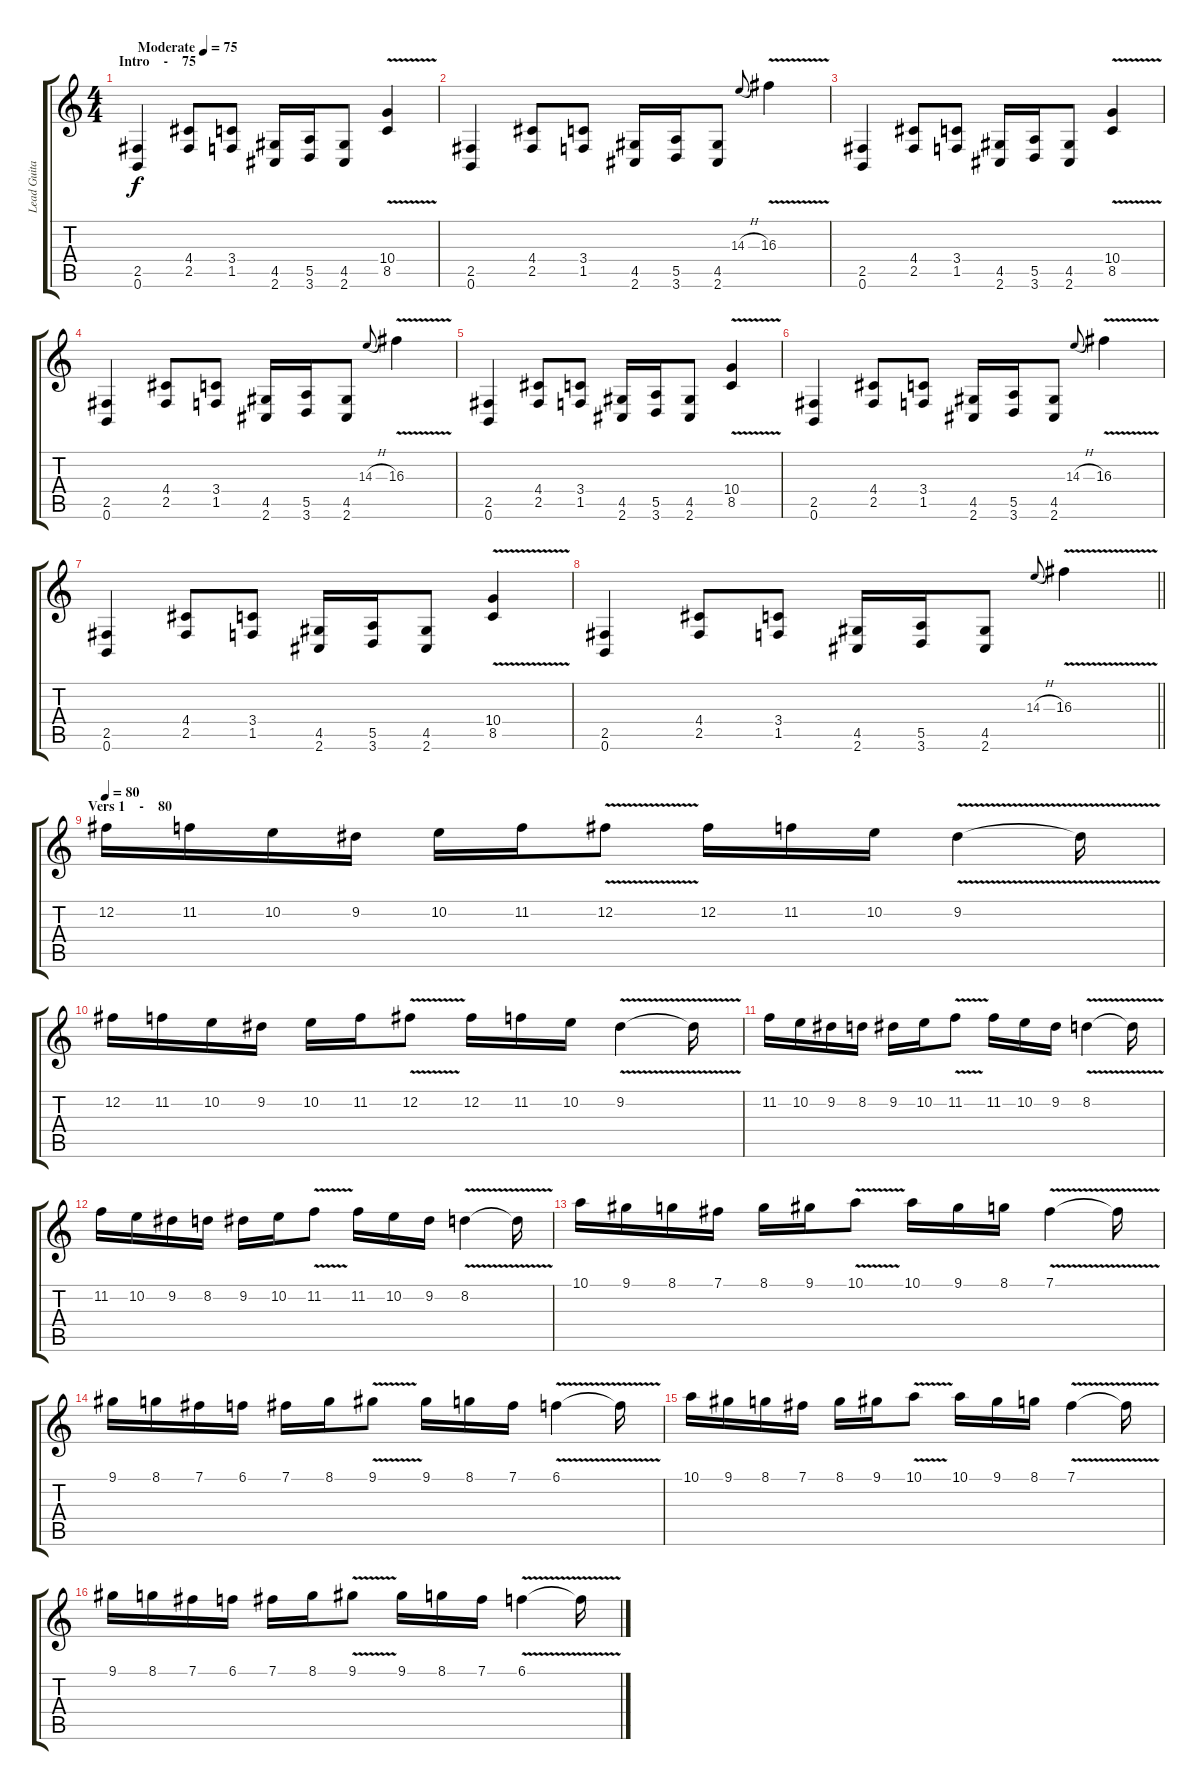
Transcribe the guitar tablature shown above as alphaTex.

\track ("Lead Guitar" "Lead Guita") {instrument distortionguitar}
\staff {score tabs}
\tuning (B3 Gb3 D3 A2 E2 B1) {hide}
\ts (4 4)
\section ("" "Intro    -    75")
\tempo (75 "Moderate")
\clef g2
\ks c
(2.5 0.6).4{dy f instrument distortionguitar} (4.4 2.5).8 (3.4 1.5).8 (4.5 2.6).16 (5.5 3.6).16 (4.5 2.6).8 (10.4{v} 8.5{v}).4 |
(2.5 0.6).4 (4.4 2.5).8 (3.4 1.5).8 (4.5 2.6).16 (5.5 3.6).16 (4.5 2.6).8 14.3{h}.8{gr onbeat} 16.3{v}.4 |
(2.5 0.6).4 (4.4 2.5).8 (3.4 1.5).8 (4.5 2.6).16 (5.5 3.6).16 (4.5 2.6).8 (10.4{v} 8.5{v}).4 |
(2.5 0.6).4 (4.4 2.5).8 (3.4 1.5).8 (4.5 2.6).16 (5.5 3.6).16 (4.5 2.6).8 14.3{h}.8{gr onbeat} 16.3{v}.4 |
(2.5 0.6).4 (4.4 2.5).8 (3.4 1.5).8 (4.5 2.6).16 (5.5 3.6).16 (4.5 2.6).8 (10.4{v} 8.5{v}).4 |
(2.5 0.6).4 (4.4 2.5).8 (3.4 1.5).8 (4.5 2.6).16 (5.5 3.6).16 (4.5 2.6).8 14.3{h}.8{gr onbeat} 16.3{v}.4 |
(2.5 0.6).4 (4.4 2.5).8 (3.4 1.5).8 (4.5 2.6).16 (5.5 3.6).16 (4.5 2.6).8 (10.4{v} 8.5{v}).4 |
\barLineRight lightlight
(2.5 0.6).4 (4.4 2.5).8 (3.4 1.5).8 (4.5 2.6).16 (5.5 3.6).16 (4.5 2.6).8 14.3{h}.8{gr onbeat} 16.3{v}.4 |
\section ("" "Vers 1    -    80")
\tempo 80
12.2.16 11.2.16 10.2.16 9.2.16 10.2.16 11.2.16 12.2{v}.8 12.2.16 11.2.16 10.2.16 9.2{v}.4 9.2{t}.16 |
12.2.16 11.2.16 10.2.16 9.2.16 10.2.16 11.2.16 12.2{v}.8 12.2.16 11.2.16 10.2.16 9.2{v}.4 9.2{t}.16 |
11.2.16 10.2.16 9.2.16 8.2.16 9.2.16 10.2.16 11.2{v}.8 11.2.16 10.2.16 9.2.16 8.2{v}.4 8.2{t}.16 |
11.2.16 10.2.16 9.2.16 8.2.16 9.2.16 10.2.16 11.2{v}.8 11.2.16 10.2.16 9.2.16 8.2{v}.4 8.2{t}.16 |
10.1.16 9.1.16 8.1.16 7.1.16 8.1.16 9.1.16 10.1{v}.8 10.1.16 9.1.16 8.1.16 7.1{v}.4 7.1{t}.16 |
9.1.16 8.1.16 7.1.16 6.1.16 7.1.16 8.1.16 9.1{v}.8 9.1.16 8.1.16 7.1.16 6.1{v}.4 6.1{t}.16 |
10.1.16 9.1.16 8.1.16 7.1.16 8.1.16 9.1.16 10.1{v}.8 10.1.16 9.1.16 8.1.16 7.1{v}.4 7.1{t}.16 |
9.1.16 8.1.16 7.1.16 6.1.16 7.1.16 8.1.16 9.1{v}.8 9.1.16 8.1.16 7.1.16 6.1{v}.4 6.1{t}.16
